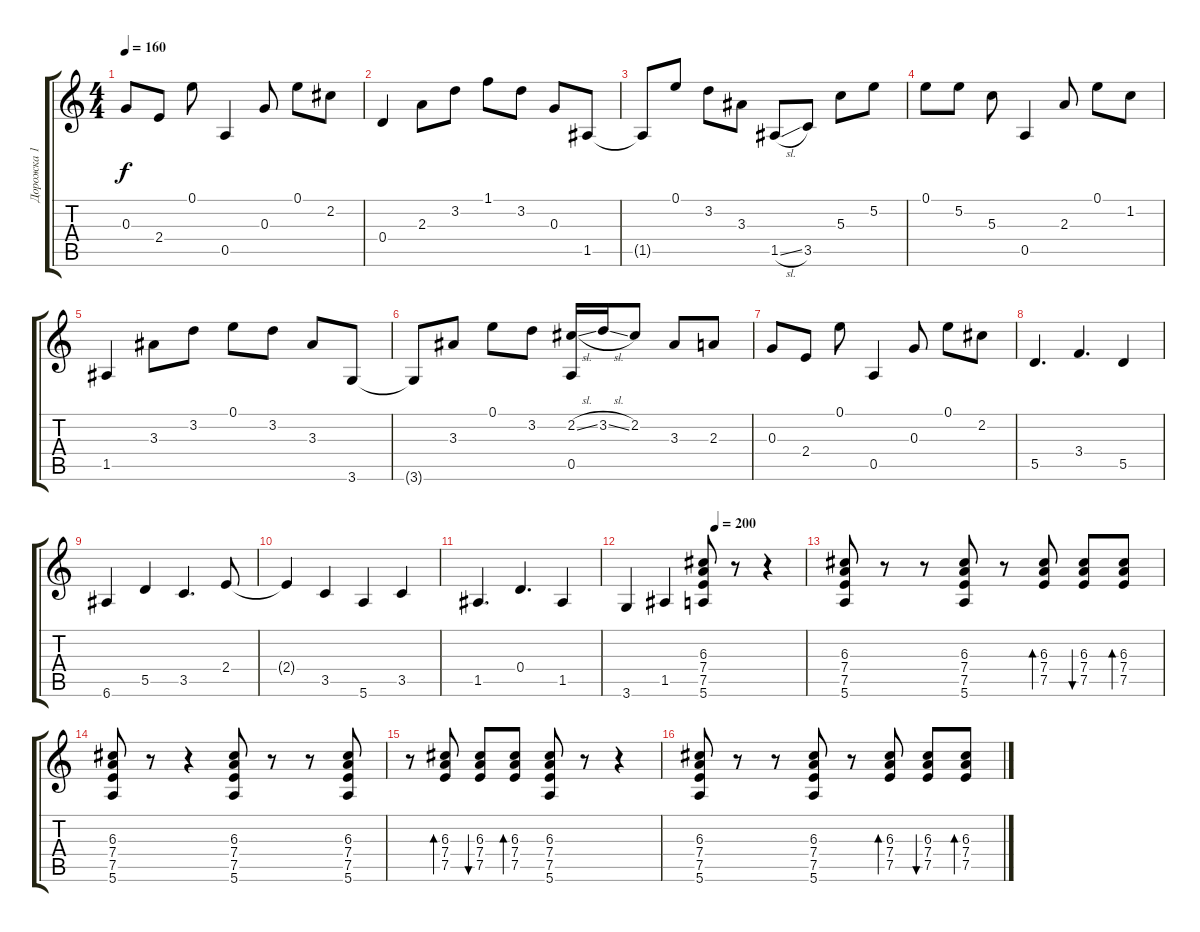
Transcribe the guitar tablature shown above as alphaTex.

\track ("Дорожка 1" "Дорожка 1") {instrument acousticguitarnylon}
\staff {score tabs}
\tuning (E4 B3 G3 D3 A2 E2) {hide}
\ts (4 4)
\tempo 160
\clef g2
\ks c
0.3.8{dy f} 2.4.8 0.1.8 0.5.4 0.3.8 0.1.8 2.2.8 |
0.4.4 2.3.8 3.2.8 1.1.8 3.2.8 0.3.8 1.5.8 |
1.5{t}.8 0.1.8 3.2.8 3.3.8 1.5{sl}.8 3.5.8 5.3.8 5.2.8 |
0.1.8 5.2.8 5.3.8 0.5.4 2.3.8 0.1.8 1.2.8 |
1.5.4 3.3.8 3.2.8 0.1.8 3.2.8 3.3.8 3.6.8 |
3.6{t}.8 3.3.8 0.1.8 3.2.8 (2.2{sl} 0.5).16 3.2{sl}.16 2.2.8 3.3.8 2.3.8 |
0.3.8 2.4.8 0.1.8 0.5.4 0.3.8 0.1.8 2.2.8 |
5.5.4{d} 3.4.4{d} 5.5.4 |
6.6.4 5.5.4 3.5.4{d} 2.4.8 |
2.4{t}.4 3.5.4 5.6.4 3.5.4 |
1.5.4{d} 0.4.4{d} 1.5.4 |
\tempo (200 0.5)
3.6.4 1.5.4 (6.3 7.4 7.5 5.6).8 r.8 r.4 |
(6.3 7.4 7.5 5.6).8 r.8 r.8 (6.3 7.4 7.5 5.6).8 r.8 (6.3 7.4 7.5).8{bd 30} (6.3 7.4 7.5).8{bu 30} (6.3 7.4 7.5).8{bd 30} |
(6.3 7.4 7.5 5.6).8 r.8 r.4 (6.3 7.4 7.5 5.6).8 r.8 r.8 (6.3 7.4 7.5 5.6).8 |
r.8 (6.3 7.4 7.5).8{bd 30} (6.3 7.4 7.5).8{bu 30} (6.3 7.4 7.5).8{bd 30} (6.3 7.4 7.5 5.6).8 r.8 r.4 |
(6.3 7.4 7.5 5.6).8 r.8 r.8 (6.3 7.4 7.5 5.6).8 r.8 (6.3 7.4 7.5).8{bd 30} (6.3 7.4 7.5).8{bu 30} (6.3 7.4 7.5).8{bd 30}
